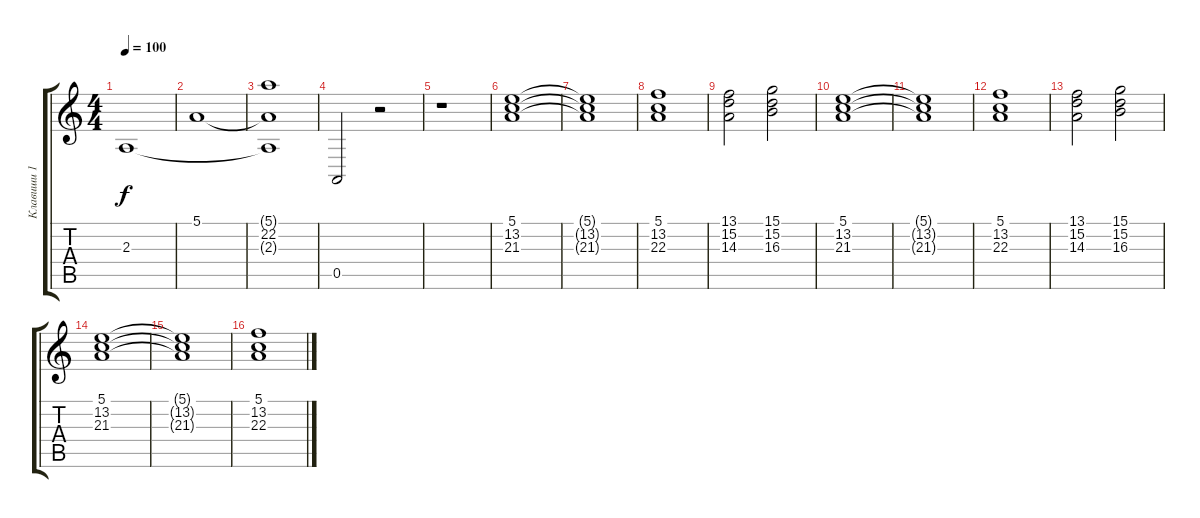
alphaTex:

\track ("Клавиши 1" "Клавиши 1") {instrument choiraahs}
\staff {score tabs}
\tuning (E4 B3 G3 D3 A2 E2) {hide}
\ts (4 4)
\tempo 100
\clef g2
\ks c
2.3.1{dy f} |
5.1.1 |
(5.1{t} 22.2 2.3{t}).1 |
0.5.2 r.2 |
r.1 |
(5.1 13.2 21.3).1 |
(5.1{t} 13.2{t} 21.3{t}).1 |
(5.1 13.2 22.3).1 |
(13.1 15.2 14.3).2 (15.1 15.2 16.3).2 |
(5.1 13.2 21.3).1 |
(5.1{t} 13.2{t} 21.3{t}).1 |
(5.1 13.2 22.3).1 |
(13.1 15.2 14.3).2 (15.1 15.2 16.3).2 |
(5.1 13.2 21.3).1 |
(5.1{t} 13.2{t} 21.3{t}).1 |
(5.1 13.2 22.3).1
